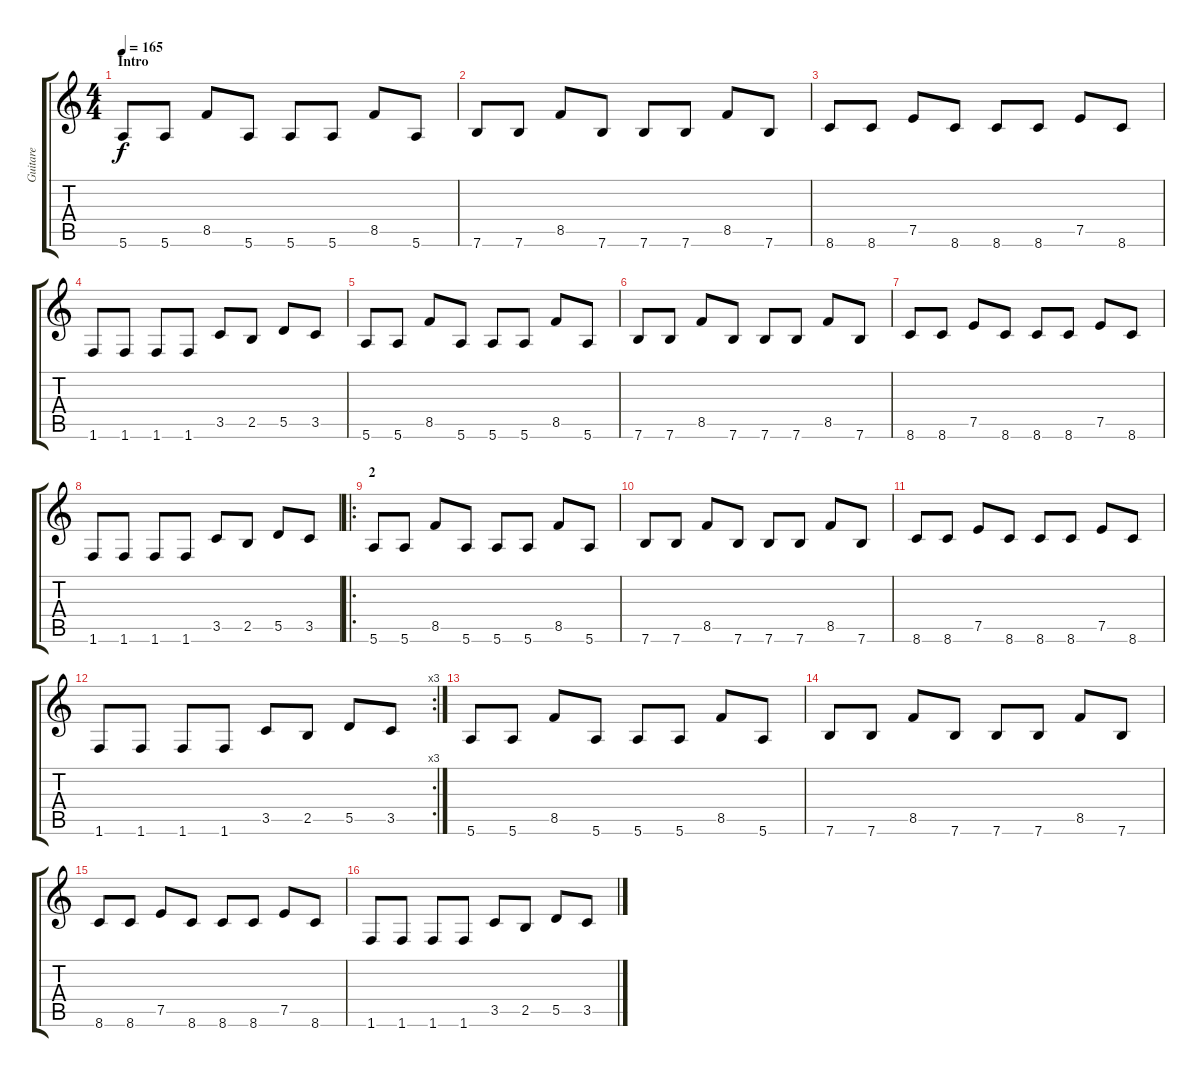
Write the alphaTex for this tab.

\track ("Guitare" "Guitare") {instrument distortionguitar}
\staff {score tabs}
\tuning (E4 B3 G3 D3 A2 E2) {hide}
\ts (4 4)
\section ("" "Intro")
\tempo 165
\clef g2
\ks c
5.6.8{dy f instrument distortionguitar} 5.6.8 8.5.8 5.6.8 5.6.8 5.6.8 8.5.8 5.6.8 |
7.6.8 7.6.8 8.5.8 7.6.8 7.6.8 7.6.8 8.5.8 7.6.8 |
8.6.8 8.6.8 7.5.8 8.6.8 8.6.8 8.6.8 7.5.8 8.6.8 |
1.6.8 1.6.8 1.6.8 1.6.8 3.5.8 2.5.8 5.5.8 3.5.8 |
5.6.8 5.6.8 8.5.8 5.6.8 5.6.8 5.6.8 8.5.8 5.6.8 |
7.6.8 7.6.8 8.5.8 7.6.8 7.6.8 7.6.8 8.5.8 7.6.8 |
8.6.8 8.6.8 7.5.8 8.6.8 8.6.8 8.6.8 7.5.8 8.6.8 |
1.6.8 1.6.8 1.6.8 1.6.8 3.5.8 2.5.8 5.5.8 3.5.8 |
\ro
\section ("" "2")
5.6.8 5.6.8 8.5.8 5.6.8 5.6.8 5.6.8 8.5.8 5.6.8 |
7.6.8 7.6.8 8.5.8 7.6.8 7.6.8 7.6.8 8.5.8 7.6.8 |
8.6.8 8.6.8 7.5.8 8.6.8 8.6.8 8.6.8 7.5.8 8.6.8 |
\rc 3
1.6.8 1.6.8 1.6.8 1.6.8 3.5.8 2.5.8 5.5.8 3.5.8 |
5.6.8 5.6.8 8.5.8 5.6.8 5.6.8 5.6.8 8.5.8 5.6.8 |
7.6.8 7.6.8 8.5.8 7.6.8 7.6.8 7.6.8 8.5.8 7.6.8 |
8.6.8 8.6.8 7.5.8 8.6.8 8.6.8 8.6.8 7.5.8 8.6.8 |
1.6.8 1.6.8 1.6.8 1.6.8 3.5.8 2.5.8 5.5.8 3.5.8
